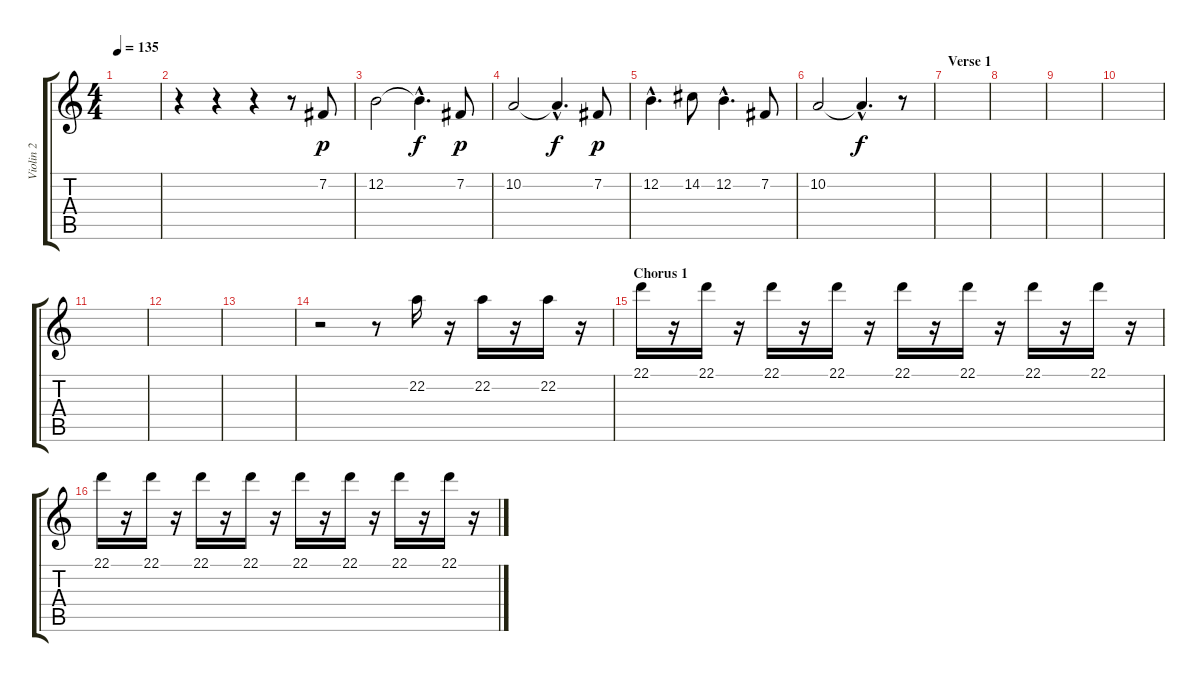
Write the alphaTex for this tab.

\track ("Violin 2" "Violin 2") {instrument violin}
\staff {score tabs}
\tuning (E4 B3 G3 D3 A2 E2) {hide}
\ts (4 4)
\tempo 135
\clef g2
\ks c
|
r.4 r.4 r.4 r.8 7.2.8{dy p} |
12.2.2 12.2{hac t}.4{d dy f} 7.2.8{dy p} |
10.2.2 10.2{hac t}.4{d dy f} 7.2.8{dy p} |
12.2{hac}.4{d} 14.2.8 12.2{hac}.4{d} 7.2.8 |
10.2.2 10.2{hac t}.4{d dy f} r.8 |
\section ("" "Verse 1")
|
|
|
|
|
|
|
r.2 r.8 22.2.16 r.16 22.2.16 r.16 22.2.16 r.16 |
\section ("" "Chorus 1")
22.1.16 r.16 22.1.16 r.16 22.1.16 r.16 22.1.16 r.16 22.1.16 r.16 22.1.16 r.16 22.1.16 r.16 22.1.16 r.16 |
22.1.16 r.16 22.1.16 r.16 22.1.16 r.16 22.1.16 r.16 22.1.16 r.16 22.1.16 r.16 22.1.16 r.16 22.1.16 r.16
